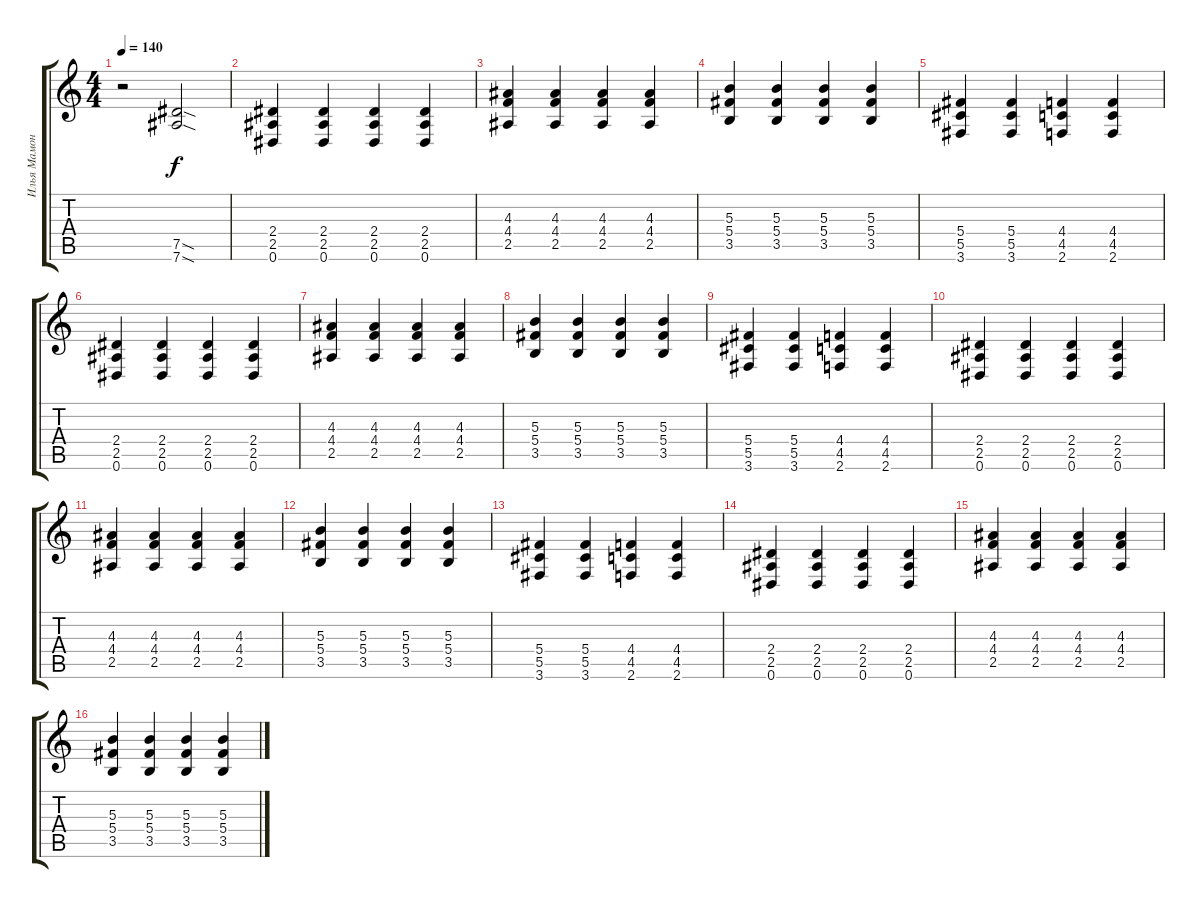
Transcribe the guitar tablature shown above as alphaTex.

\track ("Илья Мамонтов" "Илья Мамон") {instrument distortionguitar}
\staff {score tabs}
\tuning (Eb4 Bb3 Gb3 Db3 Ab2 Eb2) {hide}
\ts (4 4)
\tempo 140
\clef g2
\ks c
r.2{dy f} (7.5{sod} 7.6{sod}).2 |
(2.4 2.5 0.6).4 (2.4 2.5 0.6).4 (2.4 2.5 0.6).4 (2.4 2.5 0.6).4 |
(4.3 4.4 2.5).4 (4.3 4.4 2.5).4 (4.3 4.4 2.5).4 (4.3 4.4 2.5).4 |
(5.3 5.4 3.5).4 (5.3 5.4 3.5).4 (5.3 5.4 3.5).4 (5.3 5.4 3.5).4 |
(5.4 5.5 3.6).4 (5.4 5.5 3.6).4 (4.4 4.5 2.6).4 (4.4 4.5 2.6).4 |
(2.4 2.5 0.6).4 (2.4 2.5 0.6).4 (2.4 2.5 0.6).4 (2.4 2.5 0.6).4 |
(4.3 4.4 2.5).4 (4.3 4.4 2.5).4 (4.3 4.4 2.5).4 (4.3 4.4 2.5).4 |
(5.3 5.4 3.5).4 (5.3 5.4 3.5).4 (5.3 5.4 3.5).4 (5.3 5.4 3.5).4 |
(5.4 5.5 3.6).4 (5.4 5.5 3.6).4 (4.4 4.5 2.6).4 (4.4 4.5 2.6).4 |
(2.4 2.5 0.6).4 (2.4 2.5 0.6).4 (2.4 2.5 0.6).4 (2.4 2.5 0.6).4 |
(4.3 4.4 2.5).4 (4.3 4.4 2.5).4 (4.3 4.4 2.5).4 (4.3 4.4 2.5).4 |
(5.3 5.4 3.5).4 (5.3 5.4 3.5).4 (5.3 5.4 3.5).4 (5.3 5.4 3.5).4 |
(5.4 5.5 3.6).4 (5.4 5.5 3.6).4 (4.4 4.5 2.6).4 (4.4 4.5 2.6).4 |
(2.4 2.5 0.6).4 (2.4 2.5 0.6).4 (2.4 2.5 0.6).4 (2.4 2.5 0.6).4 |
(4.3 4.4 2.5).4 (4.3 4.4 2.5).4 (4.3 4.4 2.5).4 (4.3 4.4 2.5).4 |
(5.3 5.4 3.5).4 (5.3 5.4 3.5).4 (5.3 5.4 3.5).4 (5.3 5.4 3.5).4
